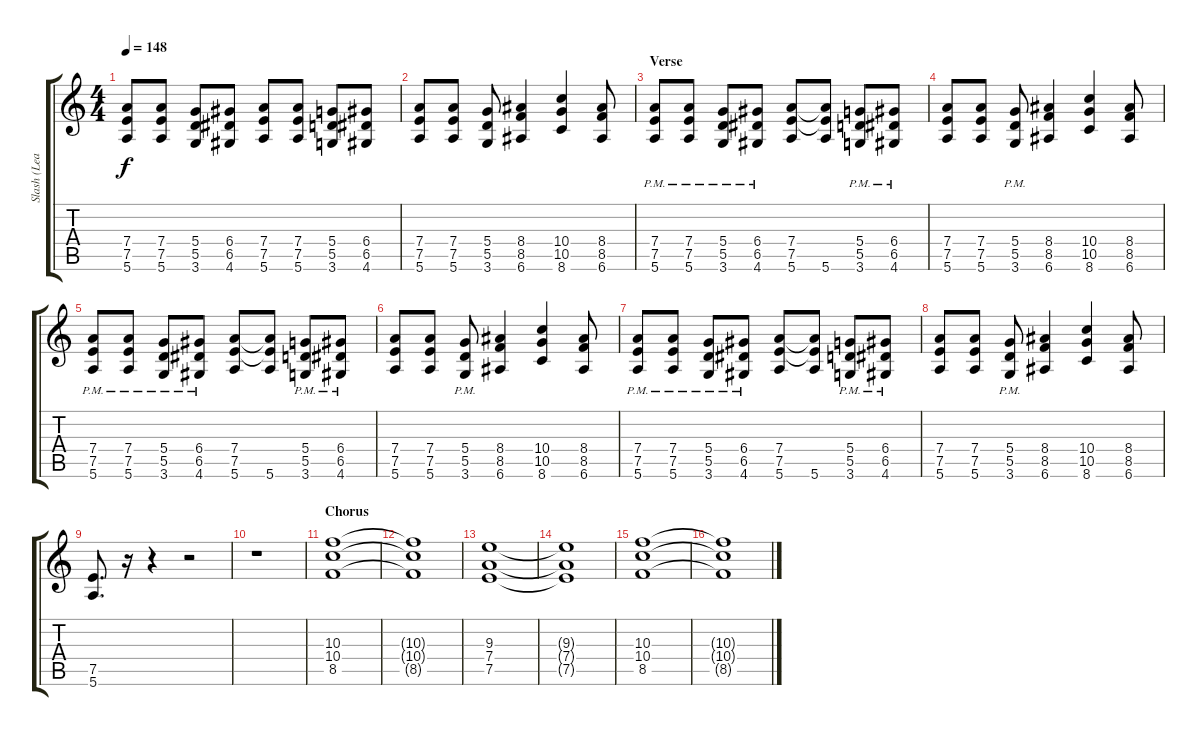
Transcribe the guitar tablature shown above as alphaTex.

\track ("Slash (Lead)" "Slash (Lea") {instrument overdrivenguitar}
\staff {score tabs}
\tuning (E4 B3 G3 D3 A2 E2) {hide}
\ts (4 4)
\tempo 148
\clef g2
\ks c
(7.4 7.5 5.6).8{dy f} (7.4 7.5 5.6).8 (5.4 5.5 3.6).8 (6.4 6.5 4.6).8 (7.4 7.5 5.6).8 (7.4 7.5 5.6).8 (5.4 5.5 3.6).8 (6.4 6.5 4.6).8 |
(7.4 7.5 5.6).8 (7.4 7.5 5.6).8 (5.4 5.5 3.6).8 (8.4 8.5 6.6).4 (10.4 10.5 8.6).4 (8.4 8.5 6.6).8 |
\section ("" "Verse")
(7.4{pm} 7.5{pm} 5.6).8{volume 8} (7.4{pm} 7.5{pm} 5.6).8 (5.4{pm} 5.5{pm} 3.6).8 (6.4{pm} 6.5{pm} 4.6).8 (7.4 7.5 5.6).8 (7.4{t} 7.5{t} 5.6).8 (5.4{pm} 5.5{pm} 3.6).8 (6.4{pm} 6.5{pm} 4.6).8 |
(7.4 7.5 5.6).8 (7.4 7.5 5.6).8 (5.4{pm} 5.5{pm} 3.6).8 (8.4 8.5 6.6).4 (10.4 10.5 8.6).4 (8.4 8.5 6.6).8 |
(7.4{pm} 7.5{pm} 5.6).8 (7.4{pm} 7.5{pm} 5.6).8 (5.4{pm} 5.5{pm} 3.6).8 (6.4{pm} 6.5{pm} 4.6).8 (7.4 7.5 5.6).8 (7.4{t} 7.5{t} 5.6).8 (5.4{pm} 5.5{pm} 3.6).8 (6.4{pm} 6.5{pm} 4.6).8 |
(7.4 7.5 5.6).8 (7.4 7.5 5.6).8 (5.4{pm} 5.5{pm} 3.6).8 (8.4 8.5 6.6).4 (10.4 10.5 8.6).4 (8.4 8.5 6.6).8 |
(7.4{pm} 7.5{pm} 5.6).8 (7.4{pm} 7.5{pm} 5.6).8 (5.4{pm} 5.5{pm} 3.6).8 (6.4{pm} 6.5{pm} 4.6).8 (7.4 7.5 5.6).8 (7.4{t} 7.5{t} 5.6).8 (5.4{pm} 5.5{pm} 3.6).8 (6.4{pm} 6.5{pm} 4.6).8 |
(7.4 7.5 5.6).8 (7.4 7.5 5.6).8 (5.4{pm} 5.5{pm} 3.6).8 (8.4 8.5 6.6).4 (10.4 10.5 8.6).4 (8.4 8.5 6.6).8 |
(7.5 5.6).8{d} r.16 r.4 r.2 |
r.1 |
\section ("" "Chorus")
(10.3 10.4 8.5).1{volume 11} |
(10.3{t} 10.4{t} 8.5{t}).1 |
(9.3 7.4 7.5).1 |
(9.3{t} 7.4{t} 7.5{t}).1 |
(10.3 10.4 8.5).1 |
(10.3{t} 10.4{t} 8.5{t}).1
